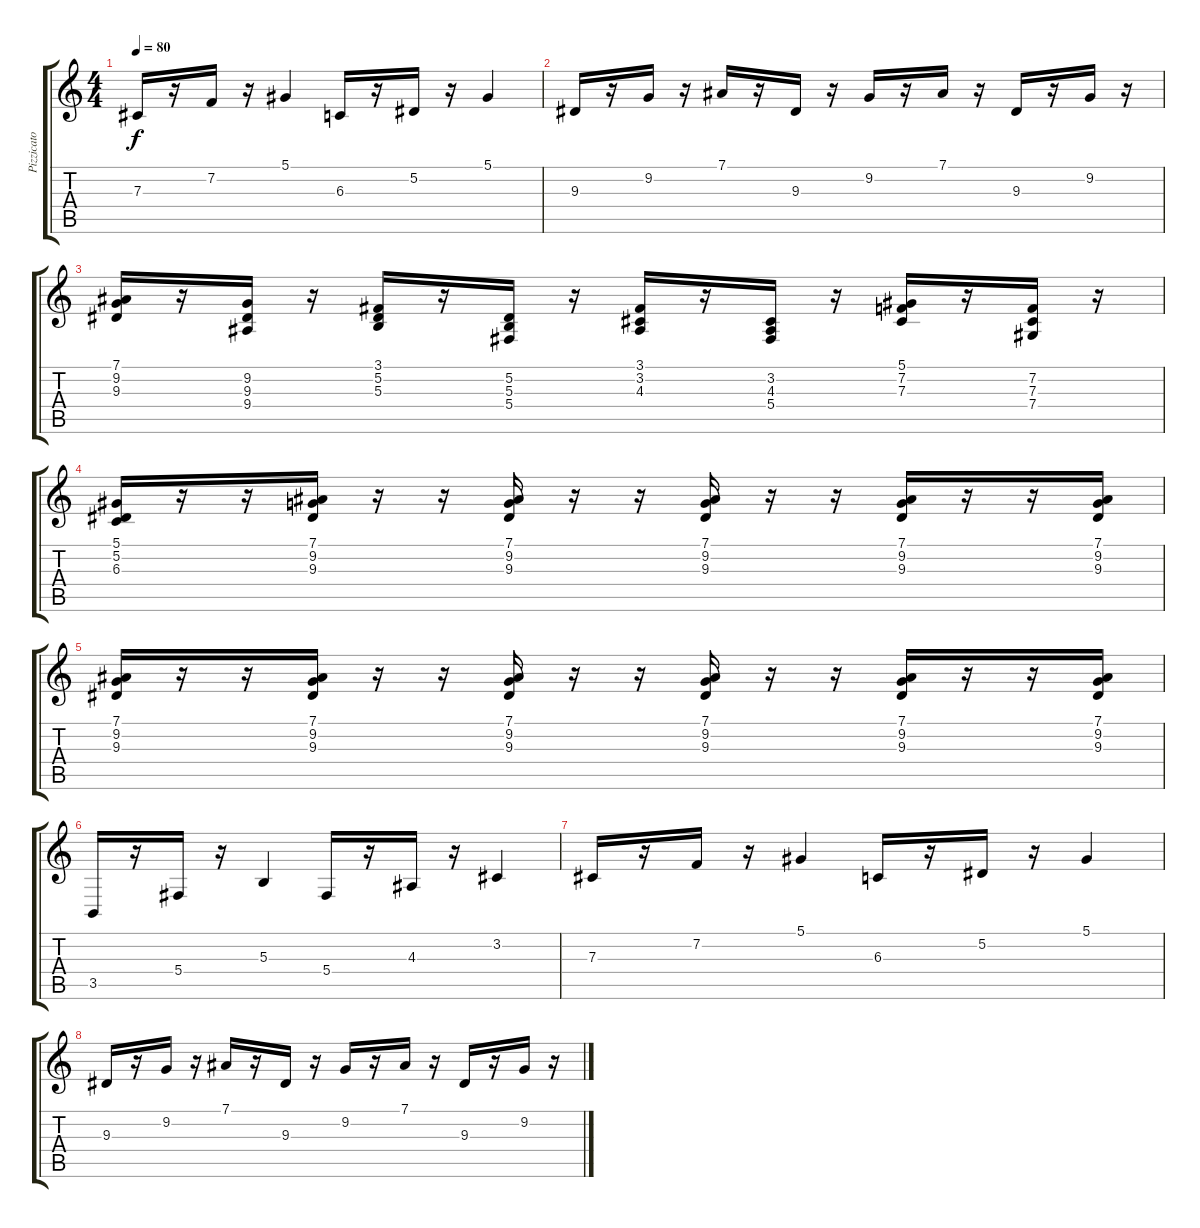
\track ("Pizzicato Strings" "Pizzicato ") {instrument pizzicatostrings}
\staff {score tabs}
\tuning (Eb4 Bb3 Gb3 Db3 Ab2 Eb2) {hide}
\ts (4 4)
\tempo 80
\clef g2
\ks c
7.3.16{dy f} r.16 7.2.16 r.16 5.1.4 6.3.16 r.16 5.2.16 r.16 5.1.4 |
9.3.16 r.16 9.2.16 r.16 7.1.16 r.16 9.3.16 r.16 9.2.16 r.16 7.1.16 r.16 9.3.16 r.16 9.2.16 r.16 |
(7.1 9.2 9.3).16 r.16 (9.2 9.3 9.4).16 r.16 (3.1 5.2 5.3).16 r.16 (5.2 5.3 5.4).16 r.16 (3.1 3.2 4.3).16 r.16 (3.2 4.3 5.4).16 r.16 (5.1 7.2 7.3).16 r.16 (7.2 7.3 7.4).16 r.16 |
(5.1 5.2 6.3).16 r.16 r.16 (7.1 9.2 9.3).16 r.16 r.16 (7.1 9.2 9.3).16 r.16 r.16 (7.1 9.2 9.3).16 r.16 r.16 (7.1 9.2 9.3).16 r.16 r.16 (7.1 9.2 9.3).16 |
(7.1 9.2 9.3).16 r.16 r.16 (7.1 9.2 9.3).16 r.16 r.16 (7.1 9.2 9.3).16 r.16 r.16 (7.1 9.2 9.3).16 r.16 r.16 (7.1 9.2 9.3).16 r.16 r.16 (7.1 9.2 9.3).16 |
3.5.16 r.16 5.4.16 r.16 5.3.4 5.4.16 r.16 4.3.16 r.16 3.2.4 |
7.3.16 r.16 7.2.16 r.16 5.1.4 6.3.16 r.16 5.2.16 r.16 5.1.4 |
9.3.16 r.16 9.2.16 r.16 7.1.16 r.16 9.3.16 r.16 9.2.16 r.16 7.1.16 r.16 9.3.16 r.16 9.2.16 r.16
